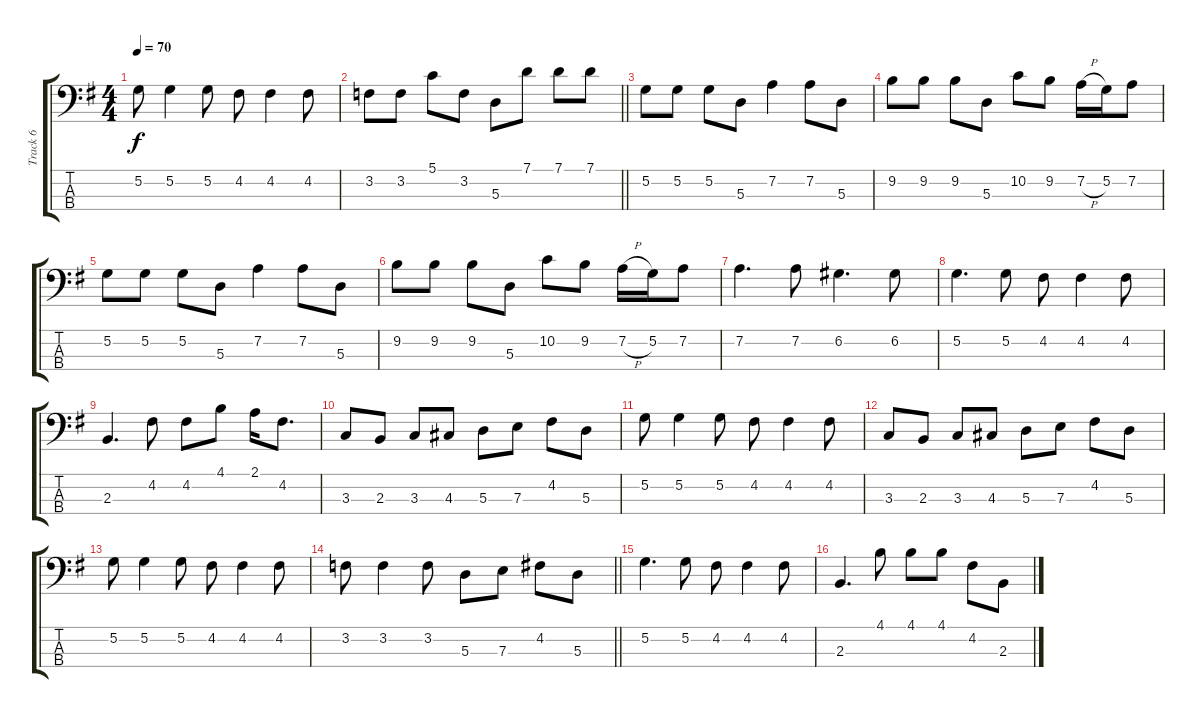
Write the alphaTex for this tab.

\track ("Track 6" "Track 6") {instrument electricbassfinger}
\staff {score tabs}
\tuning (G2 D2 A1 E1) {hide}
\ts (4 4)
\tempo 70
\clef f4
\ks g
5.2.8{dy f} 5.2.4 5.2.8 4.2.8 4.2.4 4.2.8 |
\barLineRight lightlight
3.2.8 3.2.8 5.1.8 3.2.8 5.3.8 7.1.8 7.1.8 7.1.8 |
5.2.8 5.2.8 5.2.8 5.3.8 7.2.4 7.2.8 5.3.8 |
9.2.8 9.2.8 9.2.8 5.3.8 10.2.8 9.2.8 7.2{h}.16 5.2.16 7.2.8 |
5.2.8 5.2.8 5.2.8 5.3.8 7.2.4 7.2.8 5.3.8 |
9.2.8 9.2.8 9.2.8 5.3.8 10.2.8 9.2.8 7.2{h}.16 5.2.16 7.2.8 |
7.2.4{d} 7.2.8 6.2.4{d} 6.2.8 |
5.2.4{d} 5.2.8 4.2.8 4.2.4 4.2.8 |
2.3.4{d} 4.2.8 4.2.8 4.1.8 2.1.16 4.2.8{d} |
3.3.8 2.3.8 3.3.8 4.3.8 5.3.8 7.3.8 4.2.8 5.3.8 |
5.2.8 5.2.4 5.2.8 4.2.8 4.2.4 4.2.8 |
3.3.8 2.3.8 3.3.8 4.3.8 5.3.8 7.3.8 4.2.8 5.3.8 |
5.2.8 5.2.4 5.2.8 4.2.8 4.2.4 4.2.8 |
\barLineRight lightlight
3.2.8 3.2.4 3.2.8 5.3.8 7.3.8 4.2.8 5.3.8 |
5.2.4{d} 5.2.8 4.2.8 4.2.4 4.2.8 |
2.3.4{d} 4.1.8 4.1.8 4.1.8 4.2.8 2.3.8
